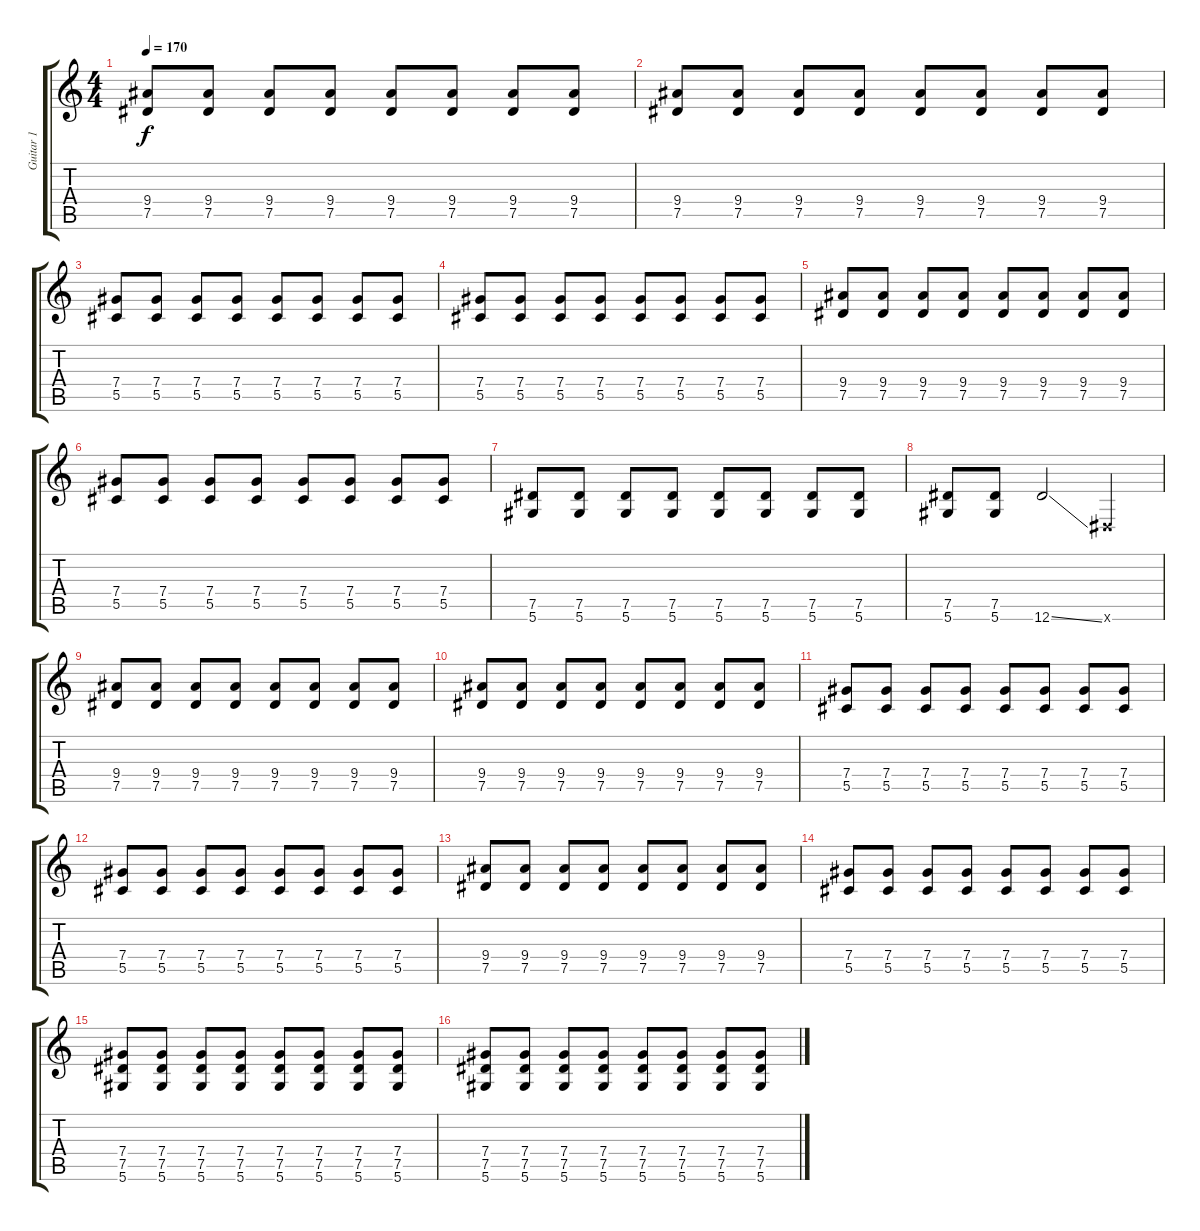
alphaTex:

\track ("Guitar 1" "Guitar 1") {instrument overdrivenguitar}
\staff {score tabs}
\tuning (Eb4 Bb3 Gb3 Db3 Ab2 Eb2) {hide}
\ts (4 4)
\tempo 170
\clef g2
\ks c
(9.4 7.5).8{dy f} (9.4 7.5).8 (9.4 7.5).8 (9.4 7.5).8 (9.4 7.5).8 (9.4 7.5).8 (9.4 7.5).8 (9.4 7.5).8 |
(9.4 7.5).8 (9.4 7.5).8 (9.4 7.5).8 (9.4 7.5).8 (9.4 7.5).8 (9.4 7.5).8 (9.4 7.5).8 (9.4 7.5).8 |
(7.4 5.5).8 (7.4 5.5).8 (7.4 5.5).8 (7.4 5.5).8 (7.4 5.5).8 (7.4 5.5).8 (7.4 5.5).8 (7.4 5.5).8 |
(7.4 5.5).8 (7.4 5.5).8 (7.4 5.5).8 (7.4 5.5).8 (7.4 5.5).8 (7.4 5.5).8 (7.4 5.5).8 (7.4 5.5).8 |
(9.4 7.5).8 (9.4 7.5).8 (9.4 7.5).8 (9.4 7.5).8 (9.4 7.5).8 (9.4 7.5).8 (9.4 7.5).8 (9.4 7.5).8 |
(7.4 5.5).8 (7.4 5.5).8 (7.4 5.5).8 (7.4 5.5).8 (7.4 5.5).8 (7.4 5.5).8 (7.4 5.5).8 (7.4 5.5).8 |
(7.5 5.6).8{instrument overdrivenguitar} (7.5 5.6).8 (7.5 5.6).8 (7.5 5.6).8 (7.5 5.6).8 (7.5 5.6).8 (7.5 5.6).8 (7.5 5.6).8 |
(7.5 5.6).8 (7.5 5.6).8 12.6{ss}.2 0.6{x}.4 |
(9.4 7.5).8 (9.4 7.5).8 (9.4 7.5).8 (9.4 7.5).8 (9.4 7.5).8 (9.4 7.5).8 (9.4 7.5).8 (9.4 7.5).8 |
(9.4 7.5).8 (9.4 7.5).8 (9.4 7.5).8 (9.4 7.5).8 (9.4 7.5).8 (9.4 7.5).8 (9.4 7.5).8 (9.4 7.5).8 |
(7.4 5.5).8 (7.4 5.5).8 (7.4 5.5).8 (7.4 5.5).8 (7.4 5.5).8 (7.4 5.5).8 (7.4 5.5).8 (7.4 5.5).8 |
(7.4 5.5).8 (7.4 5.5).8 (7.4 5.5).8 (7.4 5.5).8 (7.4 5.5).8 (7.4 5.5).8 (7.4 5.5).8 (7.4 5.5).8 |
(9.4 7.5).8 (9.4 7.5).8 (9.4 7.5).8 (9.4 7.5).8 (9.4 7.5).8 (9.4 7.5).8 (9.4 7.5).8 (9.4 7.5).8 |
(7.4 5.5).8 (7.4 5.5).8 (7.4 5.5).8 (7.4 5.5).8 (7.4 5.5).8 (7.4 5.5).8 (7.4 5.5).8 (7.4 5.5).8 |
(7.4 7.5 5.6).8 (7.4 7.5 5.6).8 (7.4 7.5 5.6).8 (7.4 7.5 5.6).8 (7.4 7.5 5.6).8 (7.4 7.5 5.6).8 (7.4 7.5 5.6).8 (7.4 7.5 5.6).8 |
(7.4 7.5 5.6).8 (7.4 7.5 5.6).8 (7.4 7.5 5.6).8 (7.4 7.5 5.6).8 (7.4 7.5 5.6).8 (7.4 7.5 5.6).8 (7.4 7.5 5.6).8 (7.4 7.5 5.6).8
